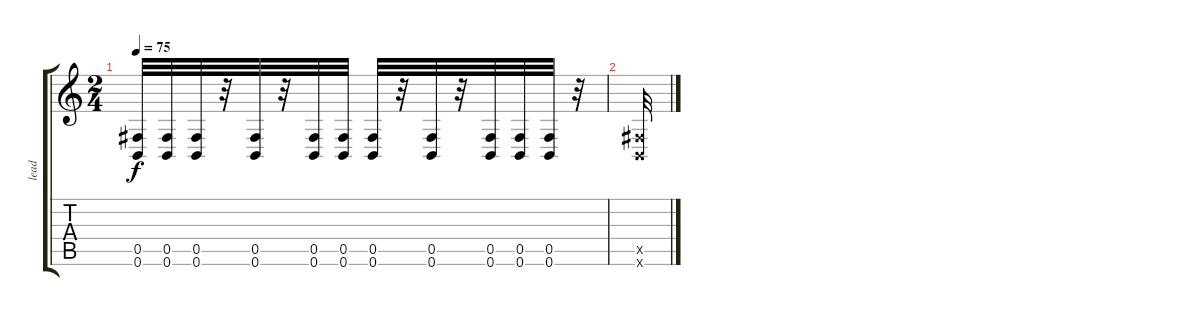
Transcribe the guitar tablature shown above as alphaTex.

\track ("lead" "lead") {instrument overdrivenguitar}
\staff {score tabs}
\tuning (Db4 Ab3 E3 B2 Gb2 B1) {hide}
\ts (2 4)
\tempo 75
\clef g2
\ks c
(0.5 0.6).32{dy f} (0.5 0.6).32 (0.5 0.6).32 r.32 (0.5 0.6).32 r.32 (0.5 0.6).32 (0.5 0.6).32 (0.5 0.6).32 r.32 (0.5 0.6).32 r.32 (0.5 0.6).32 (0.5 0.6).32 (0.5 0.6).32 r.32 |
(0.5{x} 0.6{x}).32
